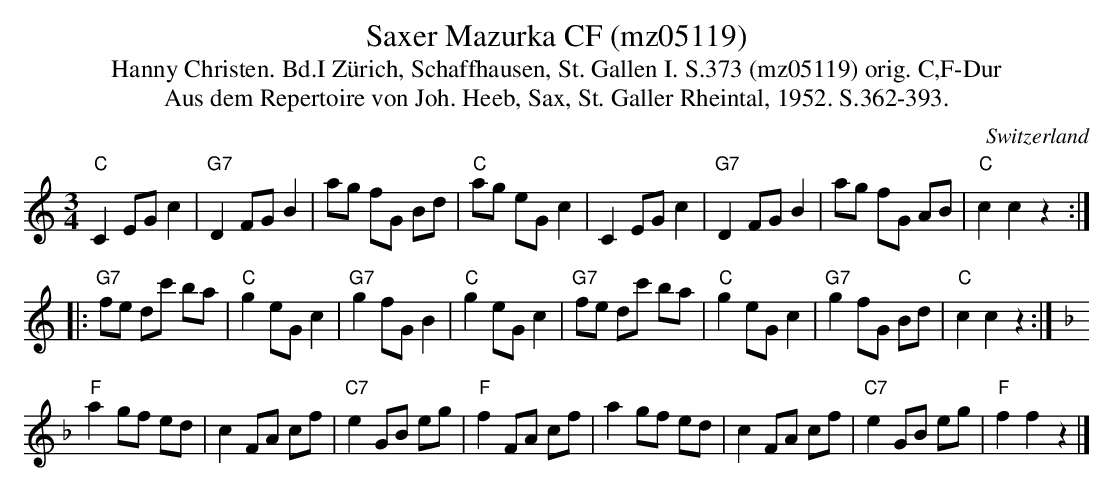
X:1
T: Saxer Mazurka CF (mz05119)
T:Hanny Christen. Bd.I Zürich, Schaffhausen, St. Gallen I. S.373 (mz05119) orig. C,F-Dur
T: Aus dem Repertoire von Joh. Heeb, Sax, St. Galler Rheintal, 1952. S.362-393.
M:3/4
L:1/8
O:Switzerland
K:C major
"C"C2EGc2 | "G7"D2FGB2 | ag fG Bd | "C"ag eGc2 | C2EGc2 | "G7"D2FGB2 | ag fG AB | "C"c2c2z2 ::
"G7"fe dc' ba | "C"g2eGc2 | "G7"g2fGB2 | "C"g2eGc2 | "G7"fe dc' ba | "C"g2eGc2 | "G7"g2fG Bd | "C"c2c2z2 :| [K:F]
"F"a2gf ed | c2FA cf | "C7"e2GB eg | "F"f2FA cf | a2gf ed | c2FA cf | "C7"e2GB eg | "F"f2f2z2 |]
